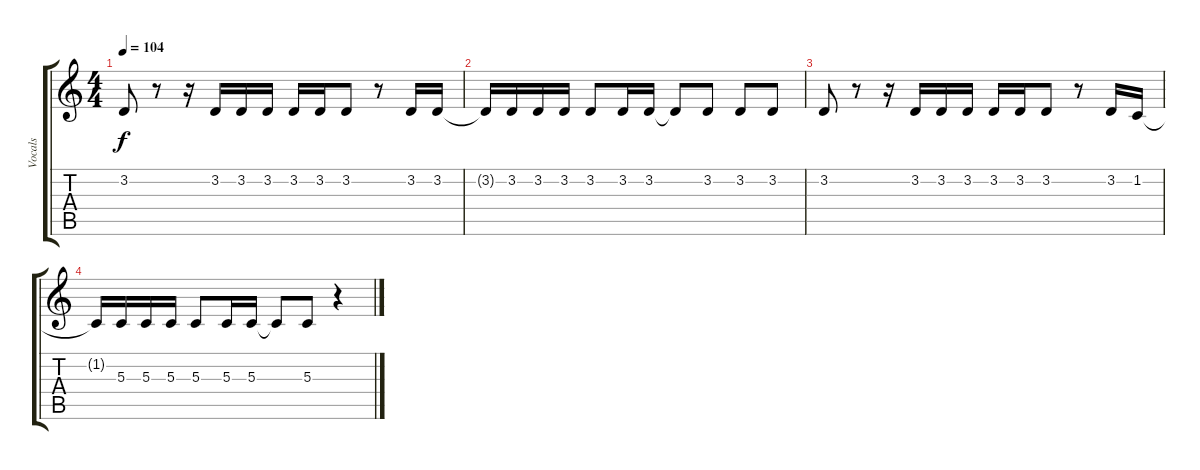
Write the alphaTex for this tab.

\track ("Vocals" "Vocals") {instrument pad2warm}
\staff {score tabs}
\tuning (E4 B3 G3 D3 A2 E2) {hide}
\ts (4 4)
\tempo 104
\clef g2
\ks c
3.2.8{dy f volume 0} r.8 r.16 3.2.16 3.2.16 3.2.16 3.2.16 3.2.16 3.2.8 r.8 3.2.16 3.2.16 |
3.2{t}.16 3.2.16 3.2.16 3.2.16 3.2.8 3.2.16 3.2.16 3.2{t}.8 3.2.8 3.2.8 3.2.8 |
3.2.8 r.8 r.16 3.2.16 3.2.16 3.2.16 3.2.16 3.2.16 3.2.8 r.8 3.2.16 1.2.16 |
1.2{t}.16 5.3.16 5.3.16 5.3.16 5.3.8 5.3.16 5.3.16 5.3{t}.8 5.3.8 r.4
